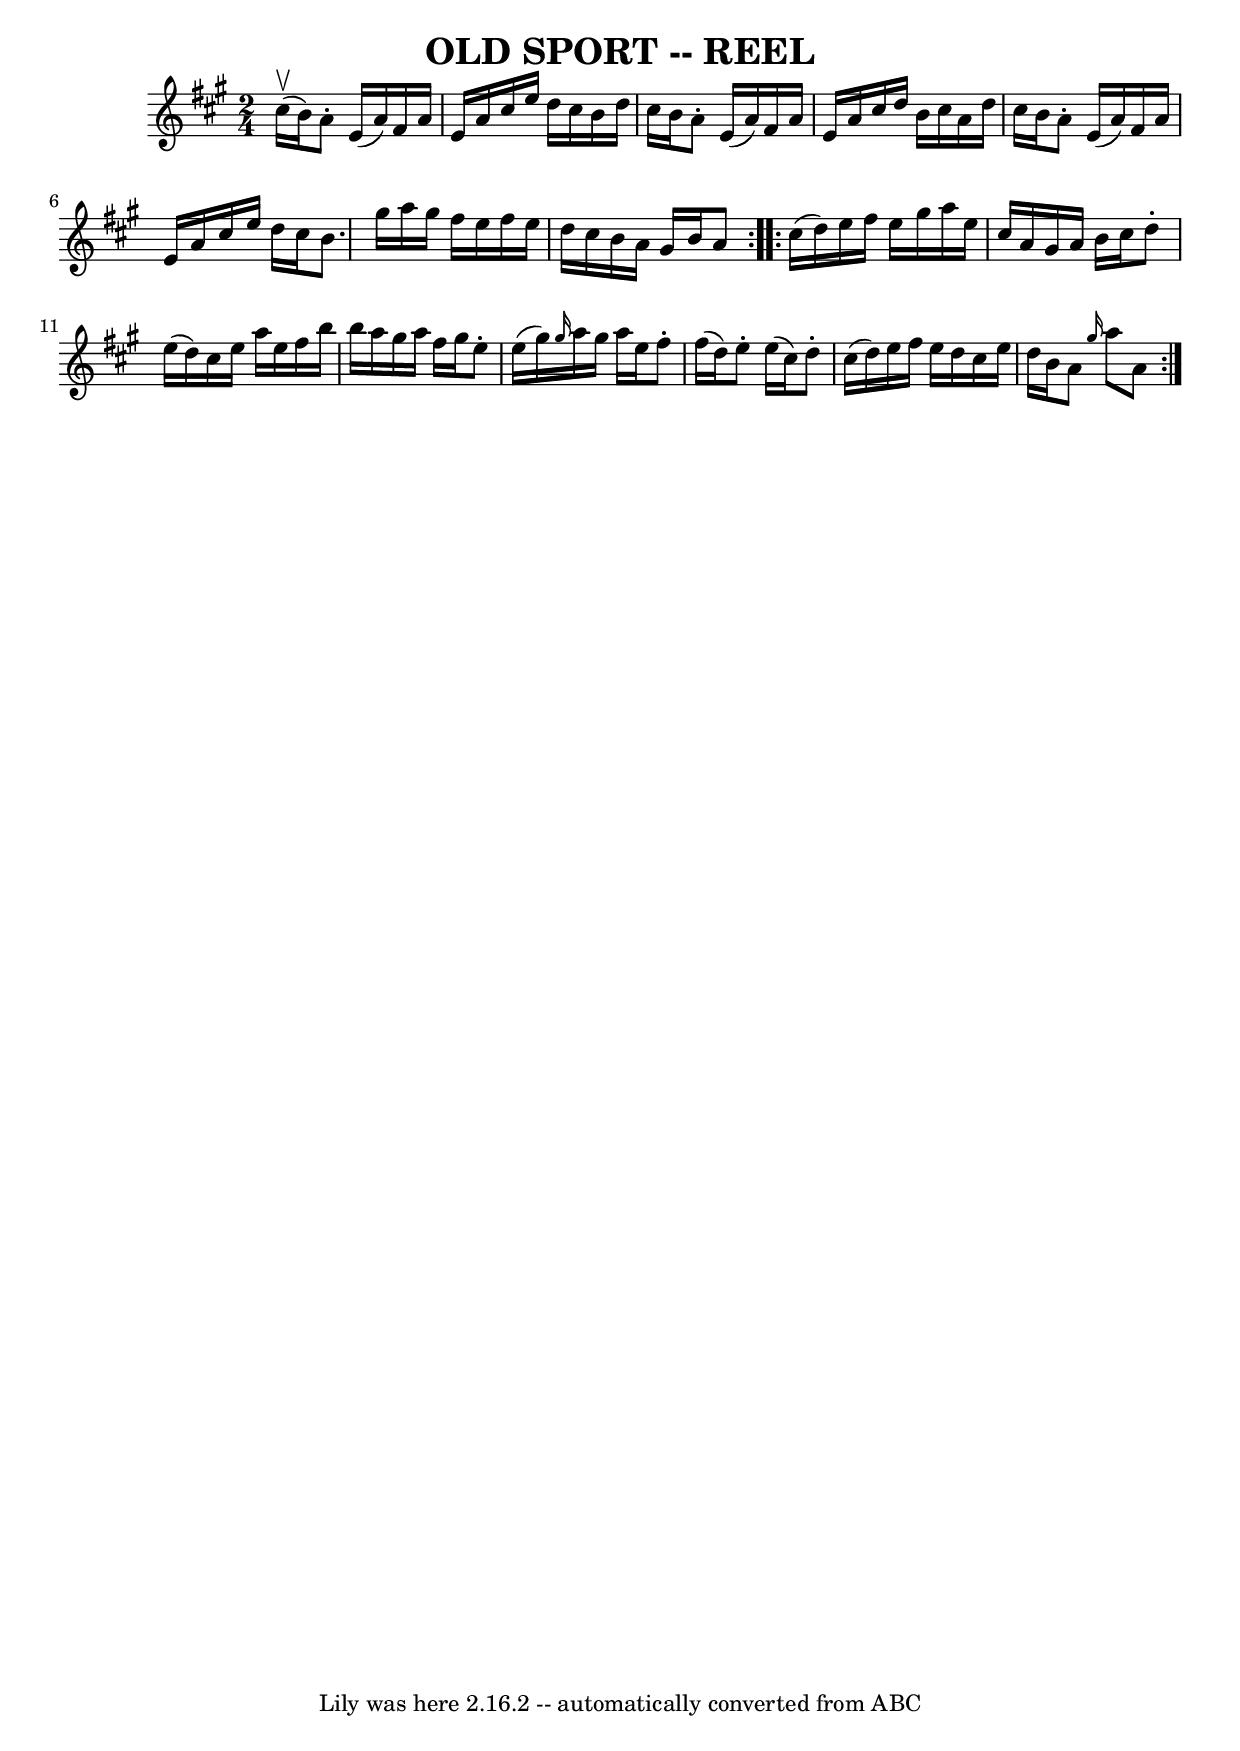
\version "2.16.2"
\include "Mammoth.ily"
\header {
  %% book = "Ryan's Mammoth Collection of Fiddle Tunes"
  crossRefNumber = "1"
  footnotes = ""
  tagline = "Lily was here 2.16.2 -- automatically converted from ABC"
  title = "OLD SPORT -- REEL"

}
voicedefault =  {



  \repeat volta 2 {

    \time 2/4 
    \key a \major     cis''16 (^\upbow b'16)        |
    a'8-.      e'16 (a'16) fis'16 a'16 e'16 a'16     |
    cis''16         e''16 d''16 cis''16 b'16 d''16 cis''16 b'16     |
    a'8-. e'16 (a'16) fis'16 a'16 e'16 a'16    |
    cis''16        d''16 b'16 cis''16 a'16 d''16 cis''16 b'16     |
     |
    a'8-. e'16 (a'16) fis'16 a'16 e'16 a'16     |
    cis''16 e''16 d''16 cis''16 b'8. gis''16    |
         a''16 gis''16 fis''16 e''16 fis''16 e''16 d''16 cis''16     |
    b'16 a'16 gis'16 b'16 a'8    
  }     
  \repeat volta 2 {
         cis''16 (d''16)        |
    e''16 fis''16 e''16 gis''16         a''16 e''16 cis''16 a'16     |
    gis'16 a'16 b'16         cis''16 d''8-. e''16 (d''16)    |
    cis''16 e''16 a''16      e''16 fis''16 b''16 b''16 a''16     |
    gis''16 a''16        fis''16 gis''16 e''8-. e''16 (gis''16)   |  |
    
    \grace { gis''16  
	   } a''16 gis''16 a''16 e''16 fis''8-.        fis''16 (d''16)    |
    e''8-. e''16 (cis''16) d''8-.        cis''16 (d''16)    |
    e''16 fis''16 e''16 d''16         cis''16 e''16 d''16 b'16     |
    a'8  \grace { gis''16  
		}   
    a''8 a'8    
  }   

}

\score{
  <<

    \context Staff="default"
    {
      \voicedefault 
      
    }

  >>
  \layout {
    
  }
  \midi {
  }

}
